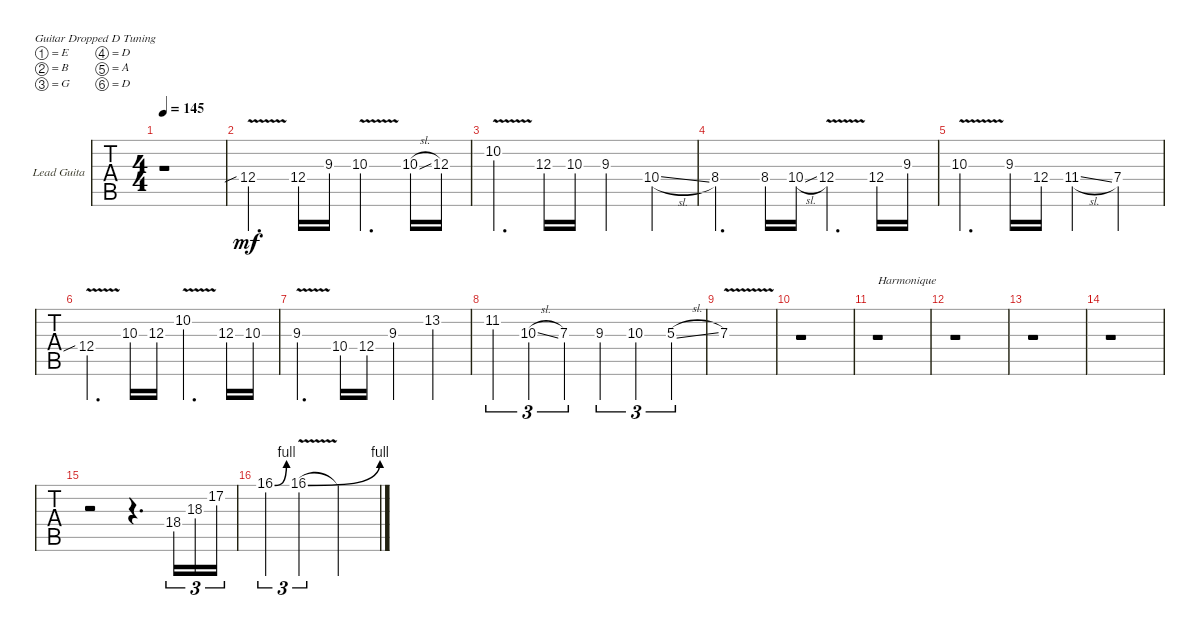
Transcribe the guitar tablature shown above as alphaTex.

\defaultSystemsLayout 4
\bracketExtendMode groupsimilarinstruments
\firstSystemTrackNameOrientation horizontal
\otherSystemsTrackNameOrientation horizontal
\track ("Lead Guitar" "Lead Guita") {instrument distortionguitar}
\staff {tabs}
\tuning (E4 B3 G3 D3 A2 D2)
\ts (4 4)
\tempo 145
\clef g2
\ks c
r.1{dy mf} |
12.4{v sib}.4{d} 12.4.16 9.3.16 10.3{v}.4{d} 10.3{sl}.16 12.3.16 |
10.2{v}.4{d} 12.3.16 10.3.16 9.3.4 10.4{sl}.4 |
8.4.4{d} 8.4.16 10.4{sl}.16 12.4{v}.4{d} 12.4.16 9.3.16 |
10.3{v}.4{d} 9.3.16 12.4.16 11.4{sl}.4 7.4.4 |
12.4{v sib}.4{d} 10.3.16 12.3.16 10.2{v}.4{d} 12.3.16 10.3.16 |
9.3{v}.4{d} 10.4.16 12.4.16 9.3.4 13.2.4 |
11.2.4{tu (3 2)} 10.3{sl}.4{tu (3 2)} 7.3.4{tu (3 2)} 9.3.4{tu (3 2)} 10.3.4{tu (3 2)} 5.3{sl}.4{tu (3 2)} |
7.3{v}.1 |
r.1 |
r.1{txt "Harmonique"} |
r.1 |
r.1 |
r.1 |
r.2 r.4{d} 18.4.16{tu (3 2)} 18.3.16{tu (3 2)} 17.2.16{tu (3 2)} |
16.1{be (bend 0 0 9 4)}.4{tu (3 2)} 16.1{be (bend 0 0 5.3999999999999995 4) v}.2{tu (3 2)} 16.1{t}.2
